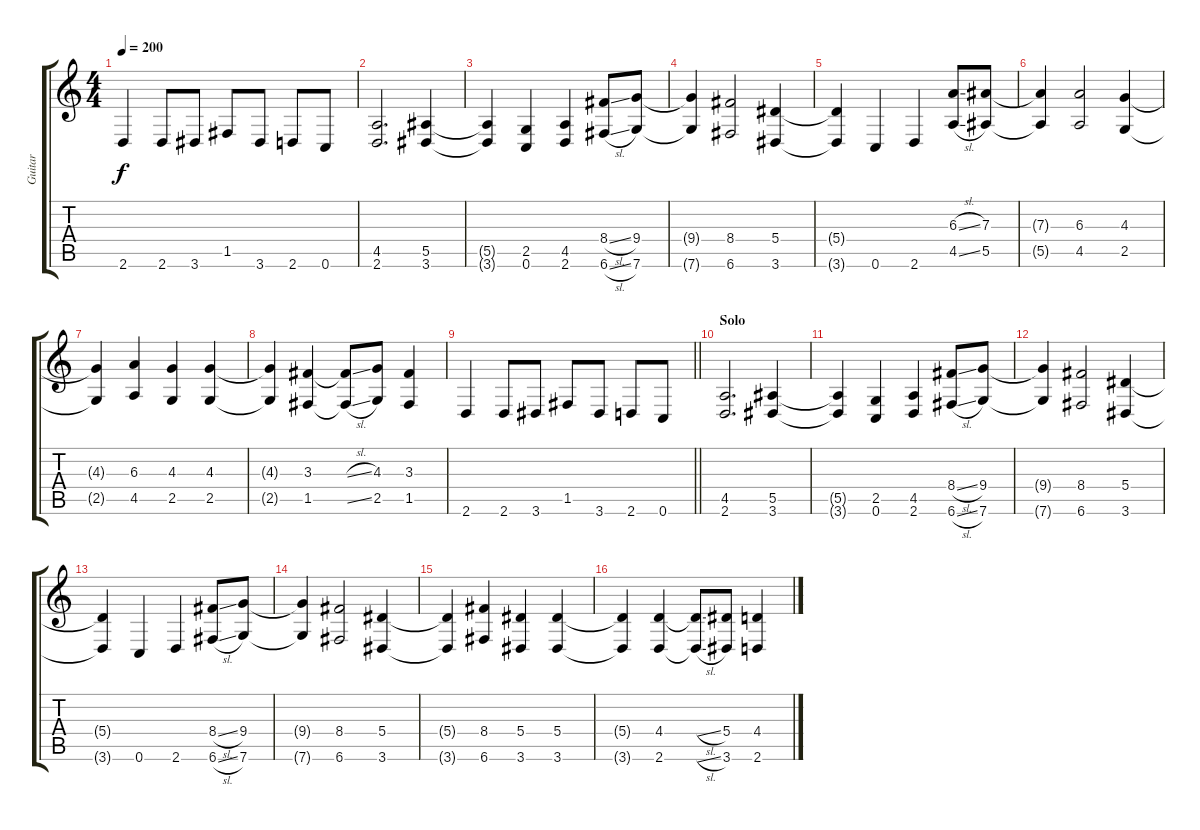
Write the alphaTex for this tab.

\track ("Guitar" "Guitar") {instrument distortionguitar}
\staff {score tabs}
\tuning (C4 G3 Eb3 Bb2 F2 C2) {hide}
\ts (4 4)
\tempo 200
\clef g2
\ks c
2.6.4{dy f} 2.6.8 3.6.8 1.5.8 3.6.8 2.6.8 0.6.8 |
(4.5 2.6).2{d} (5.5 3.6).4 |
(5.5{t} 3.6{t}).4 (2.5 0.6).4 (4.5 2.6).4 (8.4{sl} 6.6{sl}).8 (9.4 7.6).8 |
(9.4{t} 7.6{t}).4 (8.4 6.6).2 (5.4 3.6).4 |
(5.4{t} 3.6{t}).4 0.6.4 2.6.4 (6.3{sl} 4.5{sl}).8 (7.3 5.5).8 |
(7.3{t} 5.5{t}).4 (6.3 4.5).2 (4.3 2.5).4 |
(4.3{t} 2.5{t}).4 (6.3 4.5).4 (4.3 2.5).4 (4.3 2.5).4 |
(4.3{t} 2.5{t}).4 (3.3 1.5).4 (3.3{sl t} 1.5{sl t}).8 (4.3 2.5).8 (3.3 1.5).4 |
\barLineRight lightlight
2.6.4 2.6.8 3.6.8 1.5.8 3.6.8 2.6.8 0.6.8 |
\section ("" "Solo")
(4.5 2.6).2{d} (5.5 3.6).4 |
(5.5{t} 3.6{t}).4 (2.5 0.6).4 (4.5 2.6).4 (8.4{sl} 6.6{sl}).8 (9.4 7.6).8 |
(9.4{t} 7.6{t}).4 (8.4 6.6).2 (5.4 3.6).4 |
(5.4{t} 3.6{t}).4 0.6.4 2.6.4 (8.4{sl} 6.6{sl}).8 (9.4 7.6).8 |
(9.4{t} 7.6{t}).4 (8.4 6.6).2 (5.4 3.6).4 |
(5.4{t} 3.6{t}).4 (8.4 6.6).4 (5.4 3.6).4 (5.4 3.6).4 |
(5.4{t} 3.6{t}).4 (4.4 2.6).4 (4.4{sl t} 2.6{sl t}).8 (5.4 3.6).8 (4.4 2.6).4
